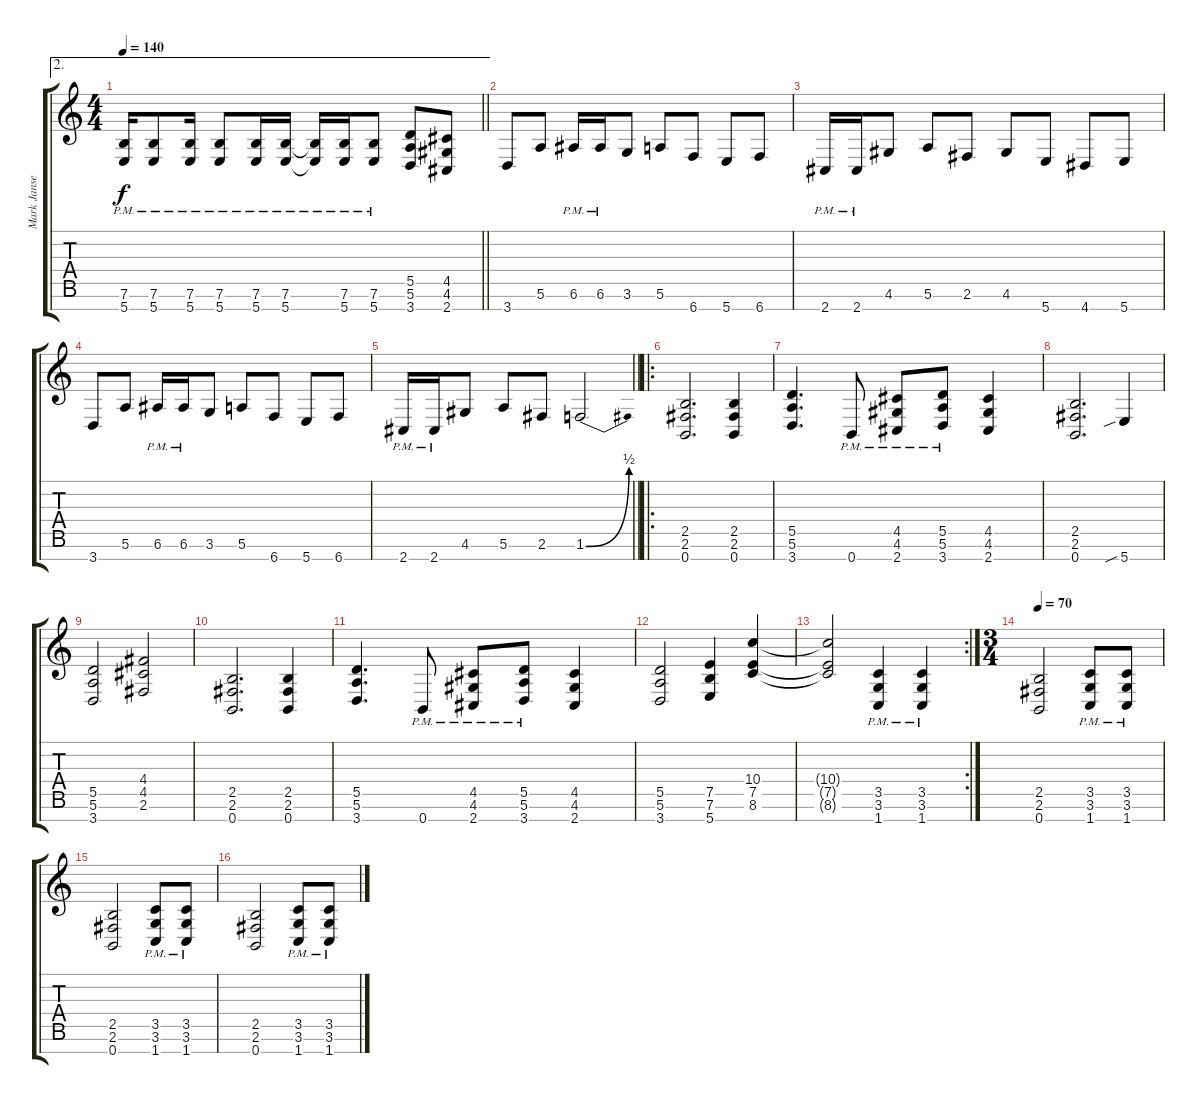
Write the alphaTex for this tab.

\track ("Mark Jansen" "Mark Janse") {instrument overdrivenguitar}
\staff {score tabs}
\tuning (E4 B3 G3 D3 A2 E2 B1) {hide}
\ae 2
\ts (4 4)
\tempo 140
\clef g2
\barLineRight lightlight
\ks c
(7.6{pm} 5.7{pm}).16{dy f} (7.6{pm} 5.7{pm}).8 (7.6{pm} 5.7{pm}).16 (7.6{pm} 5.7{pm}).8 (7.6{pm} 5.7{pm}).16 (7.6{pm} 5.7{pm}).16 (7.6{pm t} 5.7{pm t}).16 (7.6{pm} 5.7{pm}).16 (7.6{pm} 5.7{pm}).8 (5.5 5.6 3.7).8 (4.5 4.6 2.7).8 |
3.7.8 5.6.8 6.6{pm}.16 6.6{pm}.16 3.6.8 5.6.8 6.7.8 5.7.8 6.7.8 |
2.7{pm}.16 2.7{pm}.16 4.6.8 5.6.8 2.6.8 4.6.8 5.7.8 4.7.8 5.7.8 |
3.7.8 5.6.8 6.6{pm}.16 6.6{pm}.16 3.6.8 5.6.8 6.7.8 5.7.8 6.7.8 |
\barLineRight lightlight
2.7{pm}.16 2.7{pm}.16 4.6.8 5.6.8 2.6.8 1.6{be (bend 0 0 60 2)}.2 |
\ro
(2.5 2.6 0.7).2{d} (2.5 2.6 0.7).4 |
(5.5 5.6 3.7).4{d} 0.7{pm}.8 (4.5{pm} 4.6{pm} 2.7{pm}).8 (5.5{pm} 5.6{pm} 3.7{pm}).8 (4.5 4.6 2.7).4 |
(2.5 2.6 0.7).2{d} 5.7{sib}.4 |
(5.5 5.6 3.7).2 (4.4 4.5 2.6).2 |
(2.5 2.6 0.7).2{d} (2.5 2.6 0.7).4 |
(5.5 5.6 3.7).4{d} 0.7{pm}.8 (4.5{pm} 4.6{pm} 2.7{pm}).8 (5.5{pm} 5.6{pm} 3.7{pm}).8 (4.5 4.6 2.7).4 |
(5.5 5.6 3.7).2 (7.5 7.6 5.7).4 (10.4 7.5 8.6).4 |
\rc 2
(10.4{t} 7.5{t} 8.6{t}).2 (3.5{pm} 3.6{pm} 1.7{pm}).4 (3.5{pm} 3.6{pm} 1.7{pm}).4 |
\ts (3 4)
\tempo 70
(2.5 2.6 0.7).2 (3.5{pm} 3.6{pm} 1.7{pm}).8 (3.5{pm} 3.6{pm} 1.7{pm}).8 |
(2.5 2.6 0.7).2 (3.5{pm} 3.6{pm} 1.7{pm}).8 (3.5{pm} 3.6{pm} 1.7{pm}).8 |
(2.5 2.6 0.7).2 (3.5{pm} 3.6{pm} 1.7{pm}).8 (3.5{pm} 3.6{pm} 1.7{pm}).8
